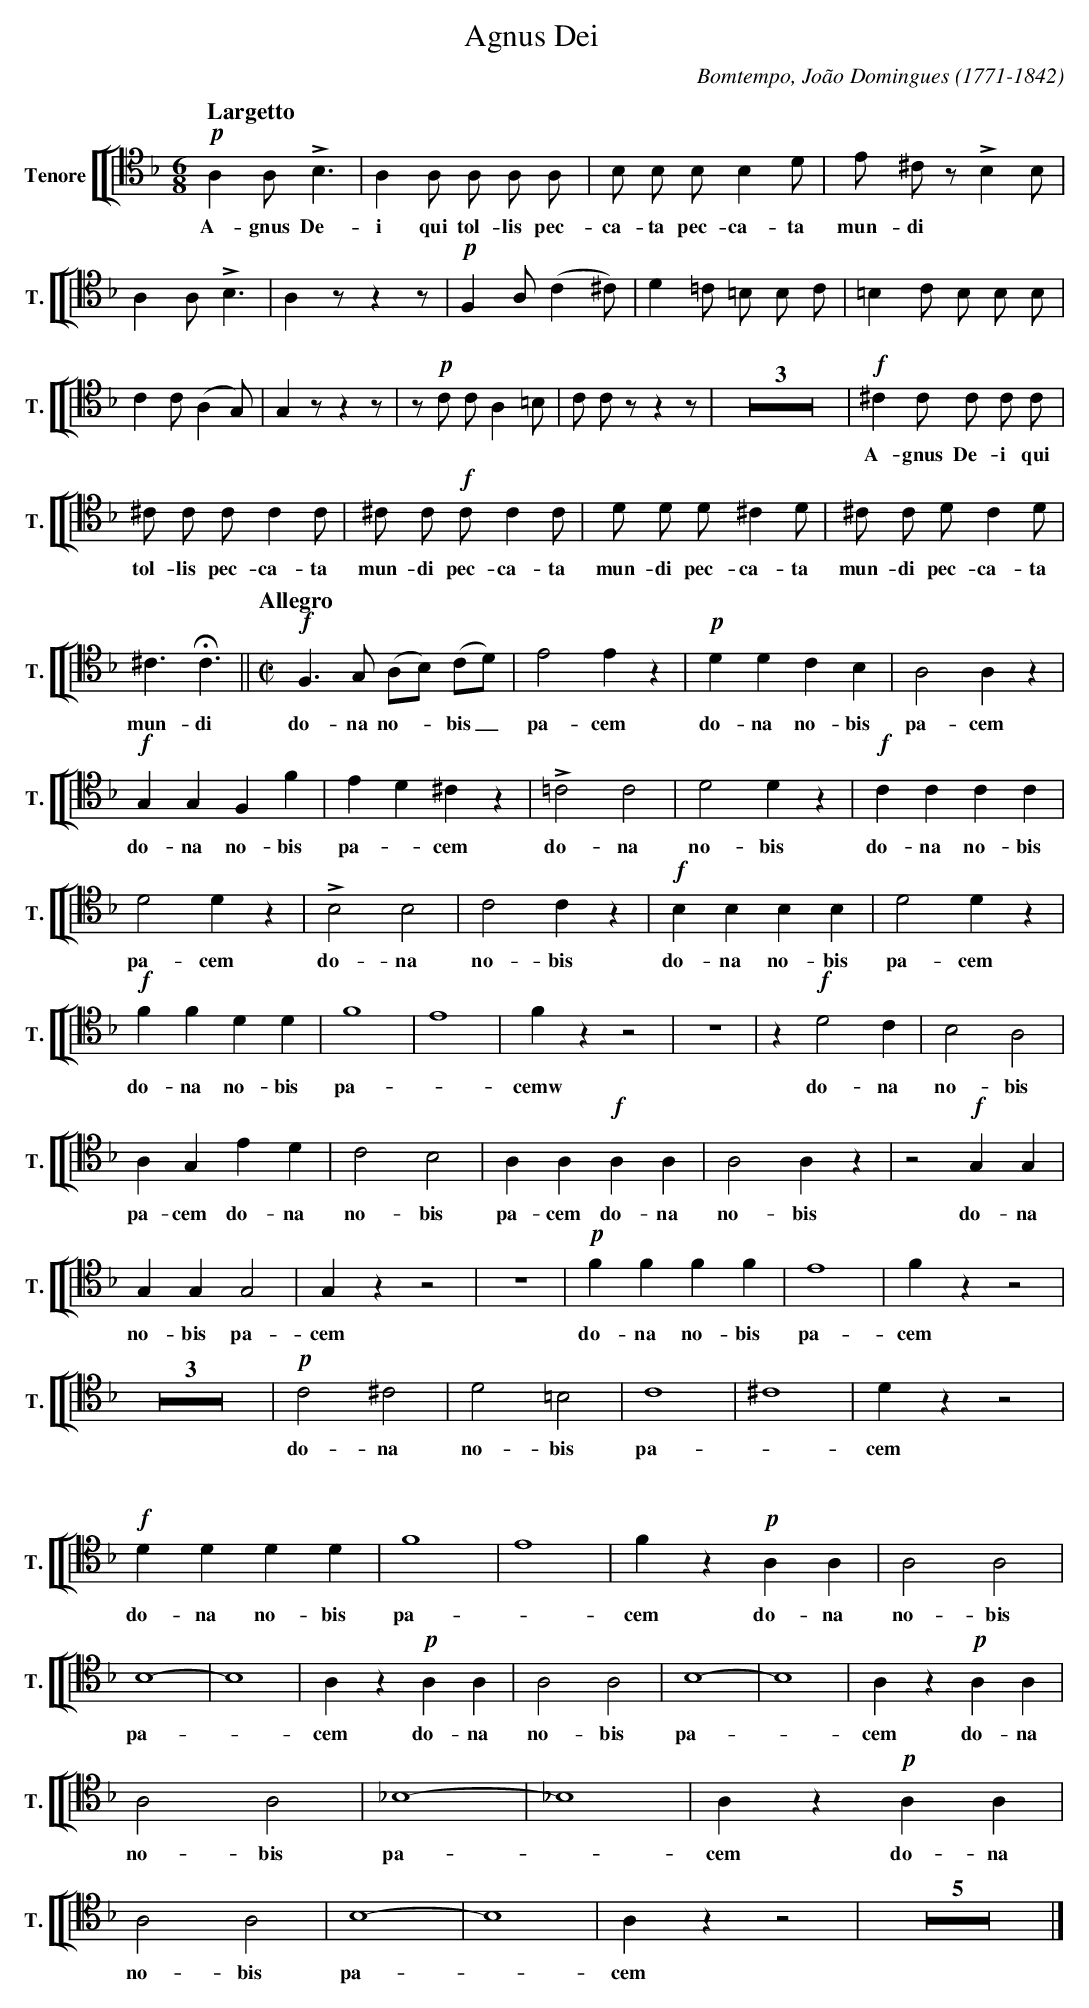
X:1
T:Agnus Dei
C:Bomtempo, Jo\~ao Domingues (1771-1842)
M:6/8
L:1/8
K:F
V: 8 clef=tenor name="Tenore" sname="T."
%%staves [[ 8 ]]
[Q:"Largetto"] !p! A,2A, !>!B,3 | A,2A, A, A, A, | B, B, B, B,2 D | E ^C z \
w: A-gnus De-i qui tol-lis pec-ca-ta pec-ca-ta mun-di
   !>!B,2B, | A,2A,!>!B,3 | A,2zz2z | \
   !p! F,2A,(C2^C) | D2=C =B, B, C | =B,2C B, B, B, | C2C(A,2G,) | G,2zz2z | z \
   !p! C C A,2=B, | C C z z2z | Z3 | \
   !f! ^C2C C C C | ^C C C C2C | ^C C !f! C C2 C | D D D ^C2D | ^C C D C2 D | ^C3!fermata!C3 || \
w: A-gnus De-i qui tol-lis  pec-ca-ta mun-di pec-ca-ta mun-di pec-ca-ta mun-di pec-ca-ta mun-di
[Q:"Allegro"][K:F][M:C|][L:1/4|] !f! F,> G, (A,/B,/) (C/D/) | E2Ez | \
w: do-na no--bis_ pa-cem
   !p! DDCB, | A,2A,z | \
w: do-na no-bis pa-cem
   !f! G,G,F,F | ED^Cz | \
w: do-na no-bis pa--cem
   !>!=C2C2 | D2Dz | \
w: do-na no-bis
   !f!CCCC | D2Dz | \
w: do-na no-bis pa-cem
   !>!B,2B,2 | C2Cz | \
w: do-na no-bis
   !f! B,B,B,B, | D2Dz | \
w: do-na no-bis pa-cem
   !f! FFDD | F4 | E4 | Fzz2 | Z | z\
w: do-na no-bis pa--cemw
   !f! D2C | B,2A,2 | A,G,ED | C2B,2 | A,A,!f!A,A, | A,2A,z | z2\
w: do-na no-bis pa-cem do-na no-bis pa-cem do-na no-bis
   !f! G,G, | G,G,G,2 | G,zz2 | Z |\
w: do-na no-bis pa-cem
   !p! FFFF | E4 | Fzz2 | Z3 | \
w: do-na no-bis pa-cem
   !p! C2^C2 | D2=B,2 | C4 | ^C4 | Dzz2 | \
w: do-na no-bis pa--cem
   !f! DDDD | F4 | E4 | Fz \
w: do-na no-bis pa--cem
   !p! A,A, | A,2 A,2| B,4- | B,4 | A,z \
w: do-na no-bis pa--cem
   !p! A,A, | A,2 A,2| B,4- | B,4 | A,z \
w: do-na no-bis pa--cem
   !p! A,A, | A,2 A,2| _B,4- | _B,4 | A,z \
w: do-na no-bis pa--cem
   !p! A,A, | A,2 A,2| B,4- | B,4 | A,zz2 | Z5 |] \
w: do-na no-bis pa--cem
